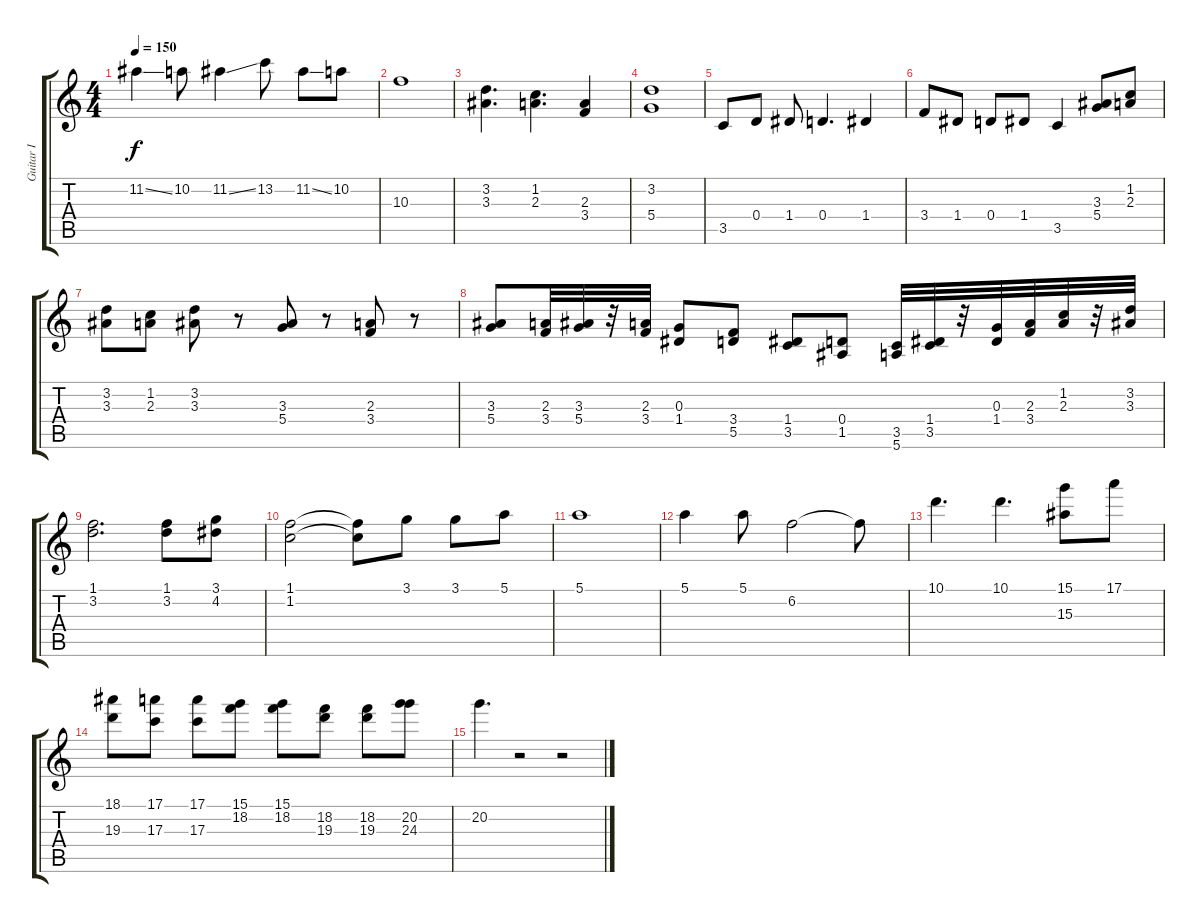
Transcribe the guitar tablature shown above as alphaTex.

\track ("Guitar I" "Guitar I") {instrument distortionguitar}
\staff {score tabs}
\tuning (E4 B3 G3 D3 A2 E2) {hide}
\ts (4 4)
\tempo 150
\clef g2
\ks c
11.2{ss}.4{dy f} 10.2.8 11.2{ss}.4 13.2.8 11.2{ss}.8 10.2.8 |
10.3.1 |
(3.2 3.3).4{d} (1.2 2.3).4{d} (2.3 3.4).4 |
(3.2 5.4).1 |
3.5.8 0.4.8 1.4.8 0.4.4{d} 1.4.4 |
3.4.8 1.4.8 0.4.8 1.4.8 3.5.4 (3.3 5.4).8 (1.2 2.3).8 |
(3.2 3.3).8 (1.2 2.3).8 (3.2 3.3).8 r.8 (3.3 5.4).8 r.8 (2.3 3.4).8 r.8 |
(3.3 5.4).8 (2.3 3.4).32 (3.3 5.4).32 r.32 (2.3 3.4).32 (0.3 1.4).8 (3.4 5.5).8 (1.4 3.5).8 (0.4 1.5).8 (3.5 5.6).32 (1.4 3.5).32 r.32 (0.3 1.4).32 (2.3 3.4).32 (1.2 2.3).32 r.32 (3.2 3.3).32 |
(1.1 3.2).2{d} (1.1 3.2).8 (3.1 4.2).8 |
(1.1 1.2).2 (1.1{t} 1.2{t}).8 3.1.8 3.1.8 5.1.8 |
5.1.1 |
5.1.4 5.1.8 6.2.2 6.2{t}.8 |
10.1.4{d} 10.1.4{d} (15.1 15.3).8 17.1.8 |
(18.1 19.3).8 (17.1 17.3).8 (17.1 17.3).8 (15.1 18.2).8 (15.1 18.2).8 (18.2 19.3).8 (18.2 19.3).8 (20.2 24.3).8 |
20.2.4{d} r.2 r.2
